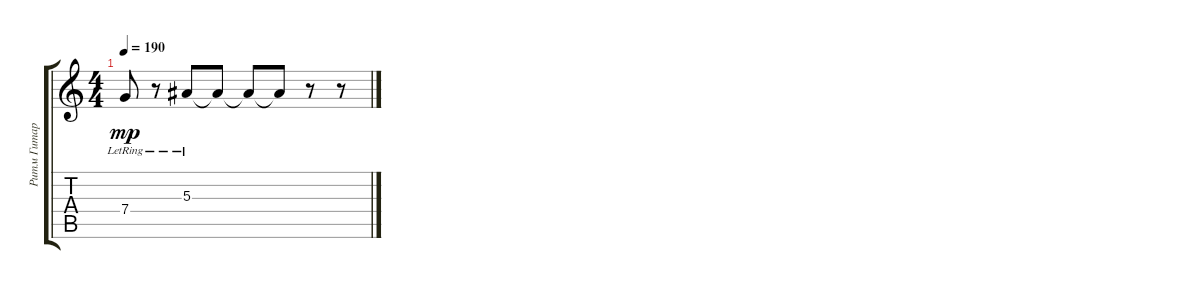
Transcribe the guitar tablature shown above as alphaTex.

\track ("Ритм Гитара" "Ритм Гитар") {instrument distortionguitar}
\staff {score tabs}
\tuning (D4 A3 F3 C3 G2 C2) {hide}
\ts (4 4)
\tempo 190
\clef g2
\ks c
7.4{lr}.8{dy mp} r.8 5.3{lr}.8 5.3{t}.8 5.3{t}.8 5.3{t}.8 r.8 r.8
